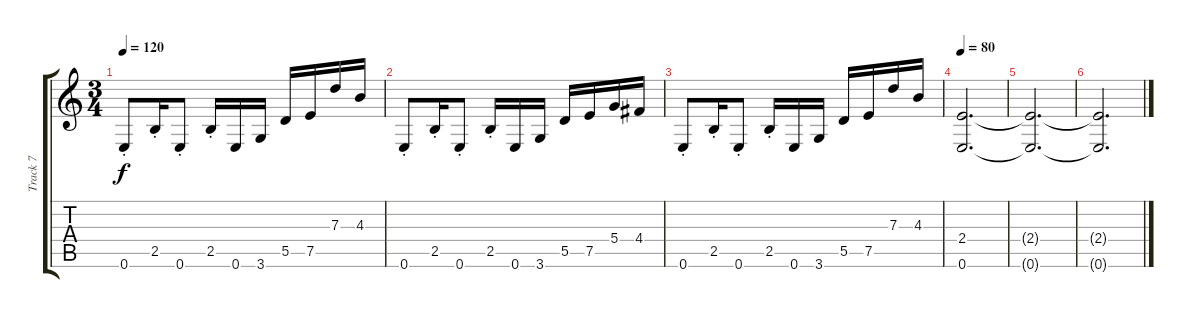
\track ("Track 7" "Track 7") {instrument overdrivenguitar}
\staff {score tabs}
\tuning (E4 B3 G3 D3 A2 E2) {hide}
\ts (3 4)
\tempo 120
\clef g2
\ks c
0.6{st}.8{dy f} 2.5{st}.16 0.6{st}.8 2.5{st}.16 0.6.16 3.6.16 5.5.16 7.5.16 7.3.16 4.3.16 |
0.6{st}.8 2.5{st}.16 0.6{st}.8 2.5{st}.16 0.6.16 3.6.16 5.5.16 7.5.16 5.4.16 4.4.16 |
0.6{st}.8 2.5{st}.16 0.6{st}.8 2.5{st}.16 0.6.16 3.6.16 5.5.16 7.5.16 7.3.16 4.3.16 |
\tempo 80
(2.4 0.6).2{d volume 0} |
(2.4{t} 0.6{t}).2{d} |
(2.4{t} 0.6{t}).2{d}
